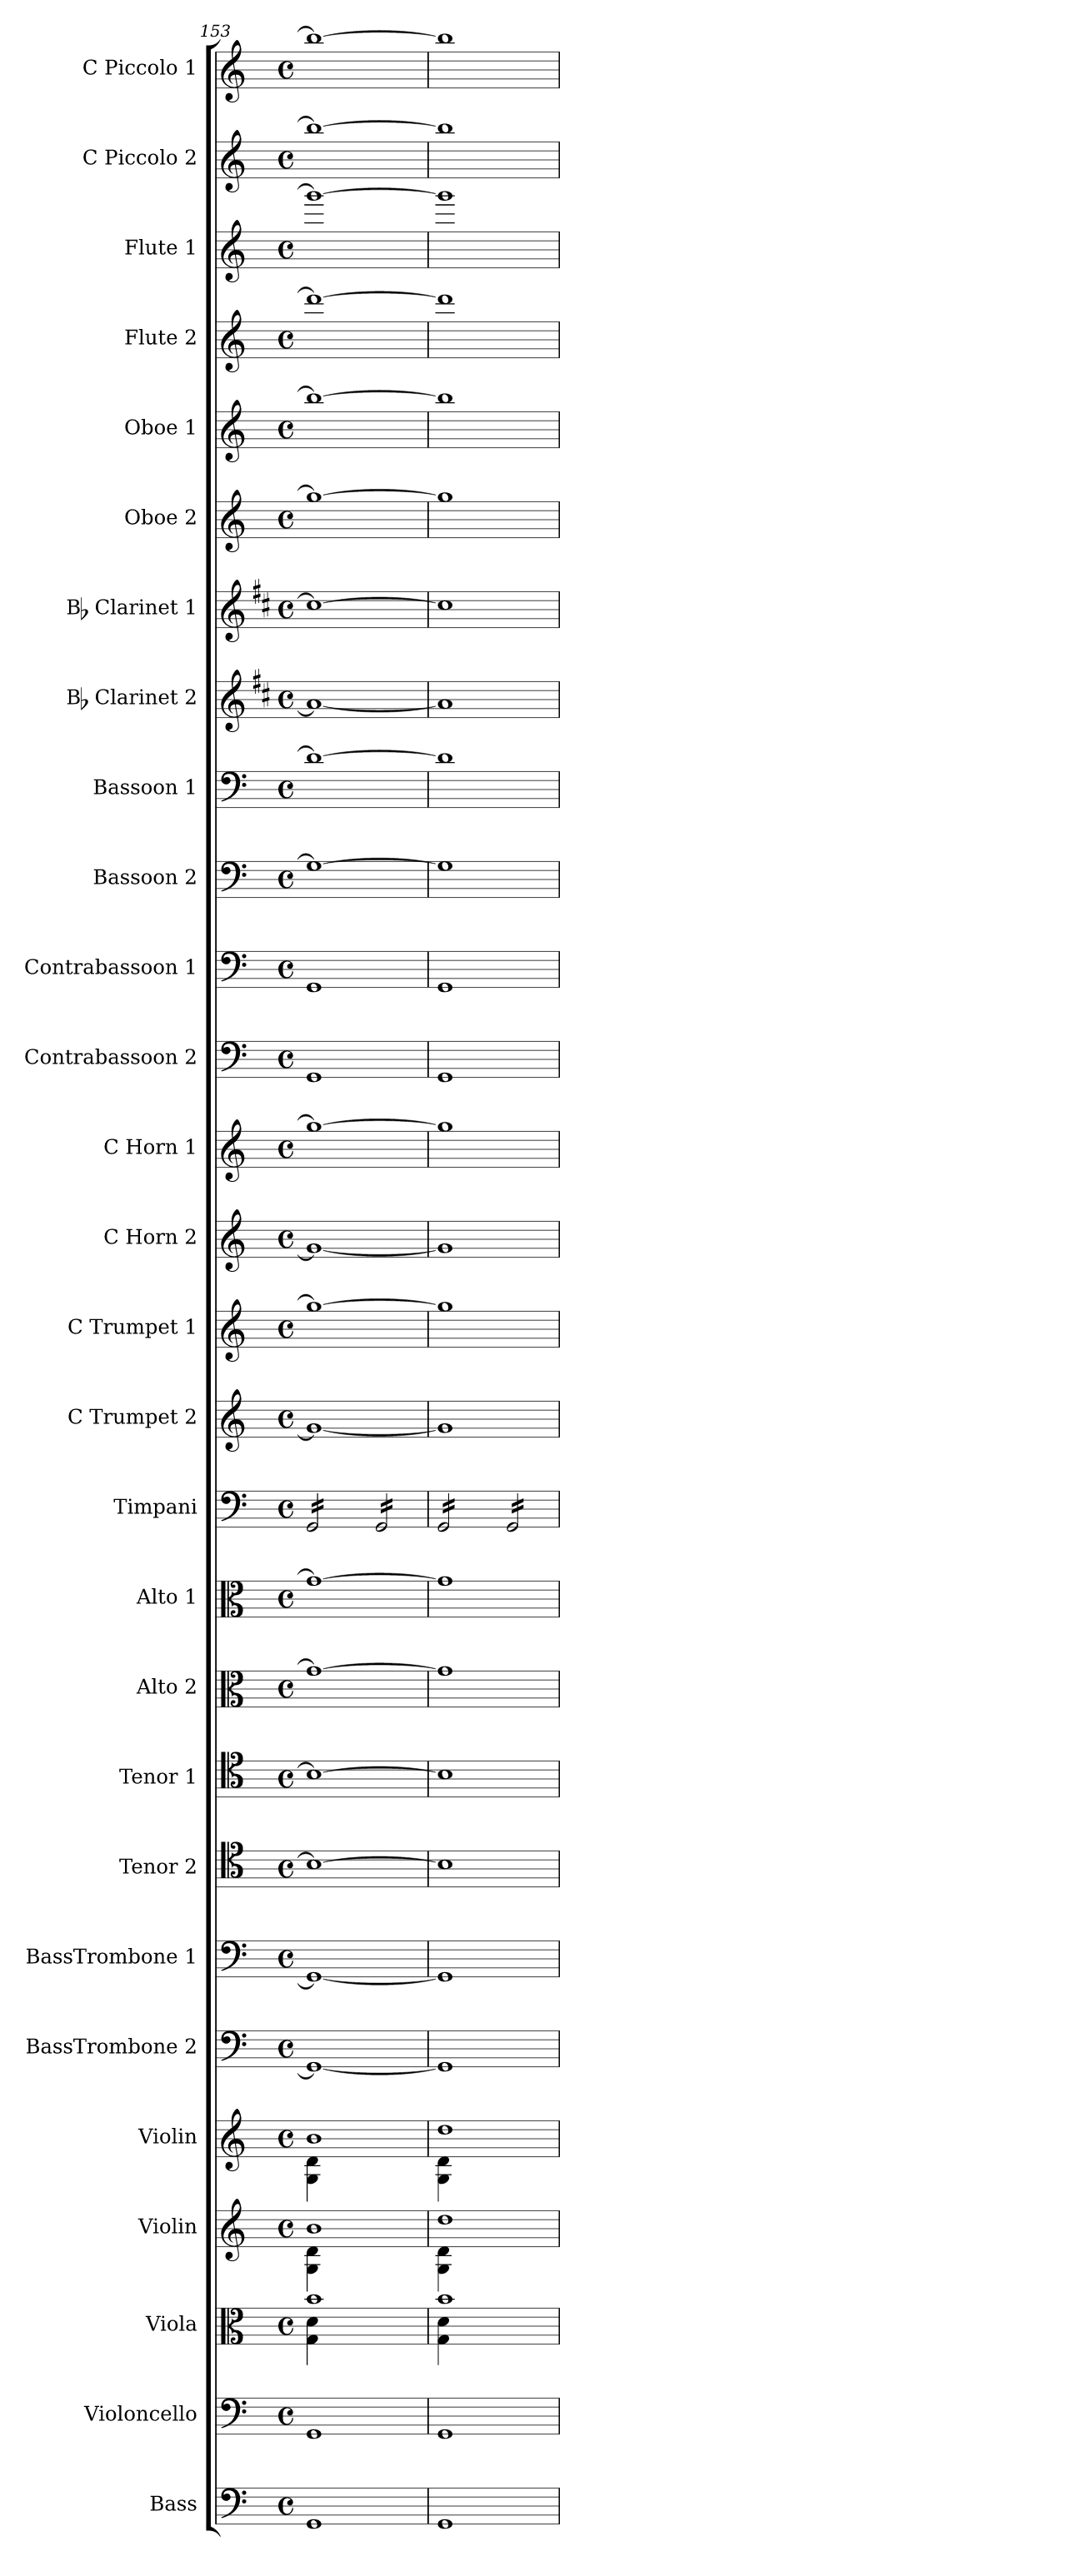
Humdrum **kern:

**kern	**kern	**kern	**kern	**kern	**kern	**kern	**kern	**kern	**kern	**kern	**kern	**kern	**kern	**kern	**kern	**kern	**kern	**kern	**kern	**kern	**kern	**kern	**kern	**kern	**kern	**kern	**kern
*part28	*part27	*part26	*part25	*part24	*part23	*part22	*part21	*part20	*part19	*part18	*part17	*part16	*part15	*part14	*part13	*part12	*part11	*part10	*part9	*part8	*part7	*part6	*part5	*part4	*part3	*part2	*part1
*staff28	*staff27	*staff26	*staff25	*staff24	*staff23	*staff22	*staff21	*staff20	*staff19	*staff18	*staff17	*staff16	*staff15	*staff14	*staff13	*staff12	*staff11	*staff10	*staff9	*staff8	*staff7	*staff6	*staff5	*staff4	*staff3	*staff2	*staff1
*I"Bass	*I"Violoncello	*I"Viola	*I"Violin	*I"Violin	*I"BassTrombone 2	*I"BassTrombone 1	*I"Tenor 2	*I"Tenor 1	*I"Alto 2	*I"Alto 1	*I"Timpani	*I"C Trumpet 2	*I"C Trumpet 1	*I"C Horn 2	*I"C Horn 1	*I"Contrabassoon 2	*I"Contrabassoon 1	*I"Bassoon 2	*I"Bassoon 1	*I"Bb Clarinet 2	*I"Bb Clarinet 1	*I"Oboe 2	*I"Oboe 1	*I"Flute 2	*I"Flute 1	*I"C Piccolo 2	*I"C Piccolo 1
*I'B	*I'Vc	*I'Vla	*I'Vln	*I'Vln	*I'BTrb 2	*I'BTrb 1	*I'T 2	*I'T 1	*I'A 2	*I'A 1	*I'Timp	*I'Tpt 2	*I'Tpt 1	*I'Hn 2	*I'Hn 1	*I'C Bsn 2	*I'C Bsn 1	*I'Bsn 2	*I'Bsn 1	*I'Cl 2	*I'Cl 1	*I'Ob 2	*I'Ob 1	*I'Fl 2	*I'Fl 1	*I'Picc 2	*I'Picc 1
*clefF4	*clefF4	*clefC3	*clefG2	*clefG2	*clefF4	*clefF4	*clefC4	*clefC4	*clefC3	*clefC3	*clefF4	*clefG2	*clefG2	*clefG2	*clefG2	*clefF4	*clefF4	*clefF4	*clefF4	*clefG2	*clefG2	*clefG2	*clefG2	*clefG2	*clefG2	*clefG2	*clefG2
*ITrd7c12	*	*	*	*	*	*	*	*	*	*	*	*	*	*ITrd7c12	*ITrd7c12	*ITrd7c12	*ITrd7c12	*	*	*ITrd1c2	*ITrd1c2	*	*	*	*	*ITrd-7c-12	*ITrd-7c-12
*k[]	*k[]	*k[]	*k[]	*k[]	*k[]	*k[]	*k[]	*k[]	*k[]	*k[]	*k[]	*k[]	*k[]	*k[]	*k[]	*k[]	*k[]	*k[]	*k[]	*k[]	*k[]	*k[]	*k[]	*k[]	*k[]	*k[]	*k[]
*M4/4	*M4/4	*M4/4	*M4/4	*M4/4	*M4/4	*M4/4	*M4/4	*M4/4	*M4/4	*M4/4	*M4/4	*M4/4	*M4/4	*M4/4	*M4/4	*M4/4	*M4/4	*M4/4	*M4/4	*M4/4	*M4/4	*M4/4	*M4/4	*M4/4	*M4/4	*M4/4	*M4/4
*met(c)	*met(c)	*met(c)	*met(c)	*met(c)	*met(c)	*met(c)	*met(c)	*met(c)	*met(c)	*met(c)	*met(c)	*met(c)	*met(c)	*met(c)	*met(c)	*met(c)	*met(c)	*met(c)	*met(c)	*met(c)	*met(c)	*met(c)	*met(c)	*met(c)	*met(c)	*met(c)	*met(c)
=153	=153	=153	=153	=153	=153	=153	=153	=153	=153	=153	=153	=153	=153	=153	=153	=153	=153	=153	=153	=153	=153	=153	=153	=153	=153	=153	=153
*	*	*^	*^	*^	*	*	*	*	*	*	*	*	*	*	*	*	*	*	*	*	*	*	*	*	*	*	*
*	*	*	*	*	*	*	*	*	*	*	*	*	*	*tremolo	*	*	*	*	*	*	*	*	*	*	*	*	*	*	*	*
1GGG	1GG	1b	4G\ 4d\	1b	4G\ 4d\	1b	4G\ 4d\	1GG_	1GG_	1B_	1B_	1g_	1g_	16GGLL	1g_	1gg_	1G_	1g_	1GGG	1GGG	1G_	1d_	1g_	1b_	1gg_	1bb_	1ddd_	1ggg_	1bbb_	1bbb_
.	.	.	.	.	.	.	.	.	.	.	.	.	.	16GG	.	.	.	.	.	.	.	.	.	.	.	.	.	.	.	.
.	.	.	.	.	.	.	.	.	.	.	.	.	.	16GG	.	.	.	.	.	.	.	.	.	.	.	.	.	.	.	.
.	.	.	.	.	.	.	.	.	.	.	.	.	.	16GG	.	.	.	.	.	.	.	.	.	.	.	.	.	.	.	.
.	.	.	2.ryy	.	2.ryy	.	2.ryy	.	.	.	.	.	.	16GG	.	.	.	.	.	.	.	.	.	.	.	.	.	.	.	.
.	.	.	.	.	.	.	.	.	.	.	.	.	.	16GG	.	.	.	.	.	.	.	.	.	.	.	.	.	.	.	.
.	.	.	.	.	.	.	.	.	.	.	.	.	.	16GG	.	.	.	.	.	.	.	.	.	.	.	.	.	.	.	.
.	.	.	.	.	.	.	.	.	.	.	.	.	.	16GGJJ	.	.	.	.	.	.	.	.	.	.	.	.	.	.	.	.
.	.	.	.	.	.	.	.	.	.	.	.	.	.	16GGLL	.	.	.	.	.	.	.	.	.	.	.	.	.	.	.	.
.	.	.	.	.	.	.	.	.	.	.	.	.	.	16GG	.	.	.	.	.	.	.	.	.	.	.	.	.	.	.	.
.	.	.	.	.	.	.	.	.	.	.	.	.	.	16GG	.	.	.	.	.	.	.	.	.	.	.	.	.	.	.	.
.	.	.	.	.	.	.	.	.	.	.	.	.	.	16GG	.	.	.	.	.	.	.	.	.	.	.	.	.	.	.	.
.	.	.	.	.	.	.	.	.	.	.	.	.	.	16GG	.	.	.	.	.	.	.	.	.	.	.	.	.	.	.	.
.	.	.	.	.	.	.	.	.	.	.	.	.	.	16GG	.	.	.	.	.	.	.	.	.	.	.	.	.	.	.	.
.	.	.	.	.	.	.	.	.	.	.	.	.	.	16GG	.	.	.	.	.	.	.	.	.	.	.	.	.	.	.	.
.	.	.	.	.	.	.	.	.	.	.	.	.	.	16GGJJ	.	.	.	.	.	.	.	.	.	.	.	.	.	.	.	.
=154	=154	=154	=154	=154	=154	=154	=154	=154	=154	=154	=154	=154	=154	=154	=154	=154	=154	=154	=154	=154	=154	=154	=154	=154	=154	=154	=154	=154	=154	=154
1GGG	1GG	1b	4G\ 4d\	1dd	4G\ 4d\	1dd	4G\ 4d\	1GG]	1GG]	1B]	1B]	1g]	1g]	16GGLL	1g]	1gg]	1G]	1g]	1GGG	1GGG	1G]	1d]	1g]	1b]	1gg]	1bb]	1ddd]	1ggg]	1bbb]	1bbb]
.	.	.	.	.	.	.	.	.	.	.	.	.	.	16GG	.	.	.	.	.	.	.	.	.	.	.	.	.	.	.	.
.	.	.	.	.	.	.	.	.	.	.	.	.	.	16GG	.	.	.	.	.	.	.	.	.	.	.	.	.	.	.	.
.	.	.	.	.	.	.	.	.	.	.	.	.	.	16GG	.	.	.	.	.	.	.	.	.	.	.	.	.	.	.	.
.	.	.	2.ryy	.	2.ryy	.	2.ryy	.	.	.	.	.	.	16GG	.	.	.	.	.	.	.	.	.	.	.	.	.	.	.	.
.	.	.	.	.	.	.	.	.	.	.	.	.	.	16GG	.	.	.	.	.	.	.	.	.	.	.	.	.	.	.	.
.	.	.	.	.	.	.	.	.	.	.	.	.	.	16GG	.	.	.	.	.	.	.	.	.	.	.	.	.	.	.	.
.	.	.	.	.	.	.	.	.	.	.	.	.	.	16GGJJ	.	.	.	.	.	.	.	.	.	.	.	.	.	.	.	.
.	.	.	.	.	.	.	.	.	.	.	.	.	.	16GGLL	.	.	.	.	.	.	.	.	.	.	.	.	.	.	.	.
.	.	.	.	.	.	.	.	.	.	.	.	.	.	16GG	.	.	.	.	.	.	.	.	.	.	.	.	.	.	.	.
.	.	.	.	.	.	.	.	.	.	.	.	.	.	16GG	.	.	.	.	.	.	.	.	.	.	.	.	.	.	.	.
.	.	.	.	.	.	.	.	.	.	.	.	.	.	16GG	.	.	.	.	.	.	.	.	.	.	.	.	.	.	.	.
.	.	.	.	.	.	.	.	.	.	.	.	.	.	16GG	.	.	.	.	.	.	.	.	.	.	.	.	.	.	.	.
.	.	.	.	.	.	.	.	.	.	.	.	.	.	16GG	.	.	.	.	.	.	.	.	.	.	.	.	.	.	.	.
.	.	.	.	.	.	.	.	.	.	.	.	.	.	16GG	.	.	.	.	.	.	.	.	.	.	.	.	.	.	.	.
.	.	.	.	.	.	.	.	.	.	.	.	.	.	16GGJJ	.	.	.	.	.	.	.	.	.	.	.	.	.	.	.	.
*	*	*	*	*	*	*	*	*	*	*	*	*	*	*Xtremolo	*	*	*	*	*	*	*	*	*	*	*	*	*	*	*	*
*	*	*v	*v	*	*	*v	*v	*	*	*	*	*	*	*	*	*	*	*	*	*	*	*	*	*	*	*	*	*	*	*
*	*	*	*v	*v	*	*	*	*	*	*	*	*	*	*	*	*	*	*	*	*	*	*	*	*	*	*	*	*
=	=	=	=	=	=	=	=	=	=	=	=	=	=	=	=	=	=	=	=	=	=	=	=	=	=	=	=
*-	*-	*-	*-	*-	*-	*-	*-	*-	*-	*-	*-	*-	*-	*-	*-	*-	*-	*-	*-	*-	*-	*-	*-	*-	*-	*-	*-
